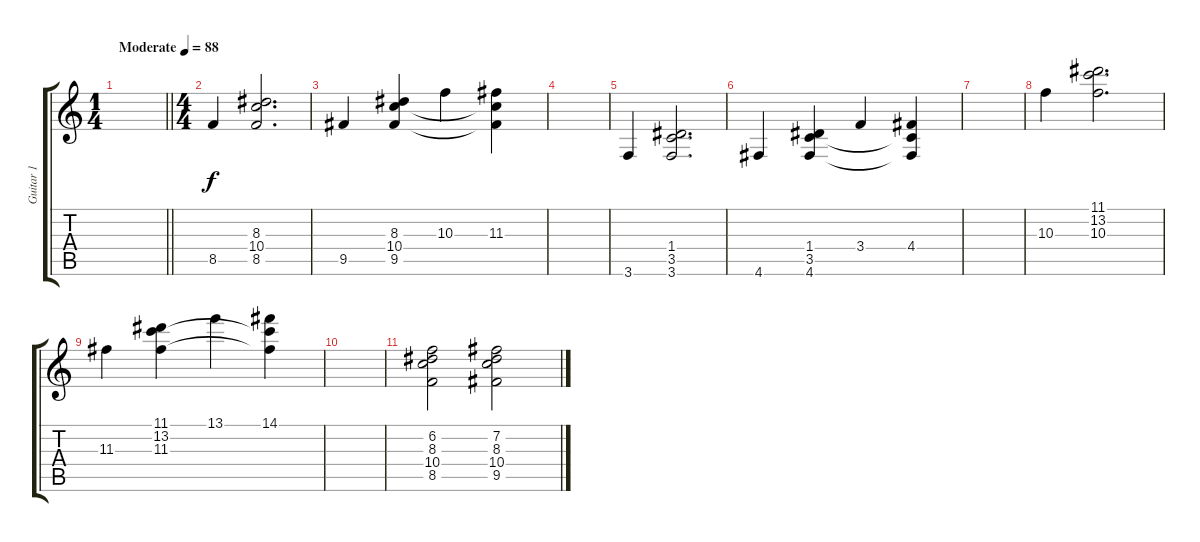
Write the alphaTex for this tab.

\track ("Guitar 1" "Guitar 1") {instrument distortionguitar}
\staff {score tabs}
\tuning (E4 B3 G3 D3 A2 D2) {hide}
\ts (1 4)
\tempo (88 "Moderate")
\clef g2
\barLineRight lightlight
\ks c
|
\ts (4 4)
8.5.4 (8.3 10.4 8.5).2{d} |
9.5.4 (8.3 10.4 9.5).4 10.3.4 (11.3 10.4{t} 9.5{t}).4 |
|
3.6.4 (1.4 3.5 3.6).2{d} |
4.6.4 (1.4 3.5 4.6).4 3.4.4 (4.4 3.5{t} 4.6{t}).4 |
|
10.3.4 (11.1 13.2 10.3).2{d} |
11.3.4 (11.1 13.2 11.3).4 13.1.4 (14.1 13.2{t} 11.3{t}).4 |
|
(6.2 8.3 10.4 8.5).2 (7.2 8.3 10.4 9.5).2
